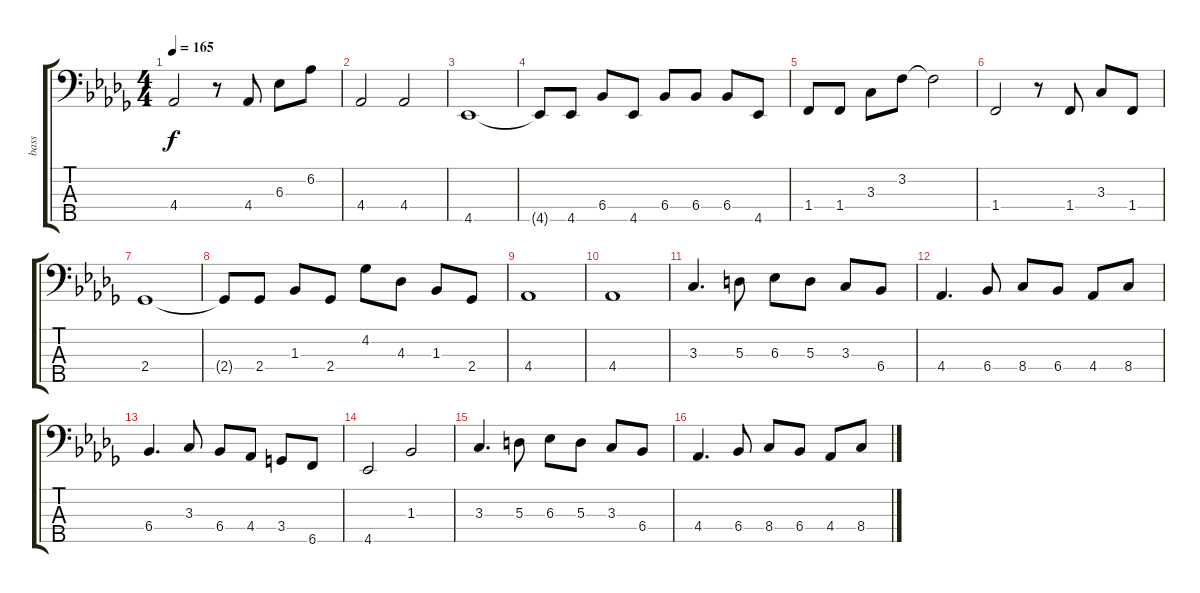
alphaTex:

\track ("bass" "bass") {instrument electricbassfinger}
\staff {score tabs}
\tuning (G2 D2 A1 E1 B0) {hide}
\ts (4 4)
\tempo 165
\clef f4
\ks db
4.4.2{dy f} r.8 4.4.8 6.3.8 6.2.8 |
4.4.2 4.4.2 |
4.5.1 |
4.5{t}.8 4.5.8 6.4.8 4.5.8 6.4.8 6.4.8 6.4.8 4.5.8 |
1.4.8 1.4.8 3.3.8 3.2.8 3.2{t}.2 |
1.4.2 r.8 1.4.8 3.3.8 1.4.8 |
2.4.1 |
2.4{t}.8 2.4.8 1.3.8 2.4.8 4.2.8 4.3.8 1.3.8 2.4.8 |
4.4.1 |
4.4.1 |
3.3.4{d} 5.3.8 6.3.8 5.3.8 3.3.8 6.4.8 |
4.4.4{d} 6.4.8 8.4.8 6.4.8 4.4.8 8.4.8 |
6.4.4{d} 3.3.8 6.4.8 4.4.8 3.4.8 6.5.8 |
4.5.2 1.3.2 |
3.3.4{d} 5.3.8 6.3.8 5.3.8 3.3.8 6.4.8 |
4.4.4{d} 6.4.8 8.4.8 6.4.8 4.4.8 8.4.8
